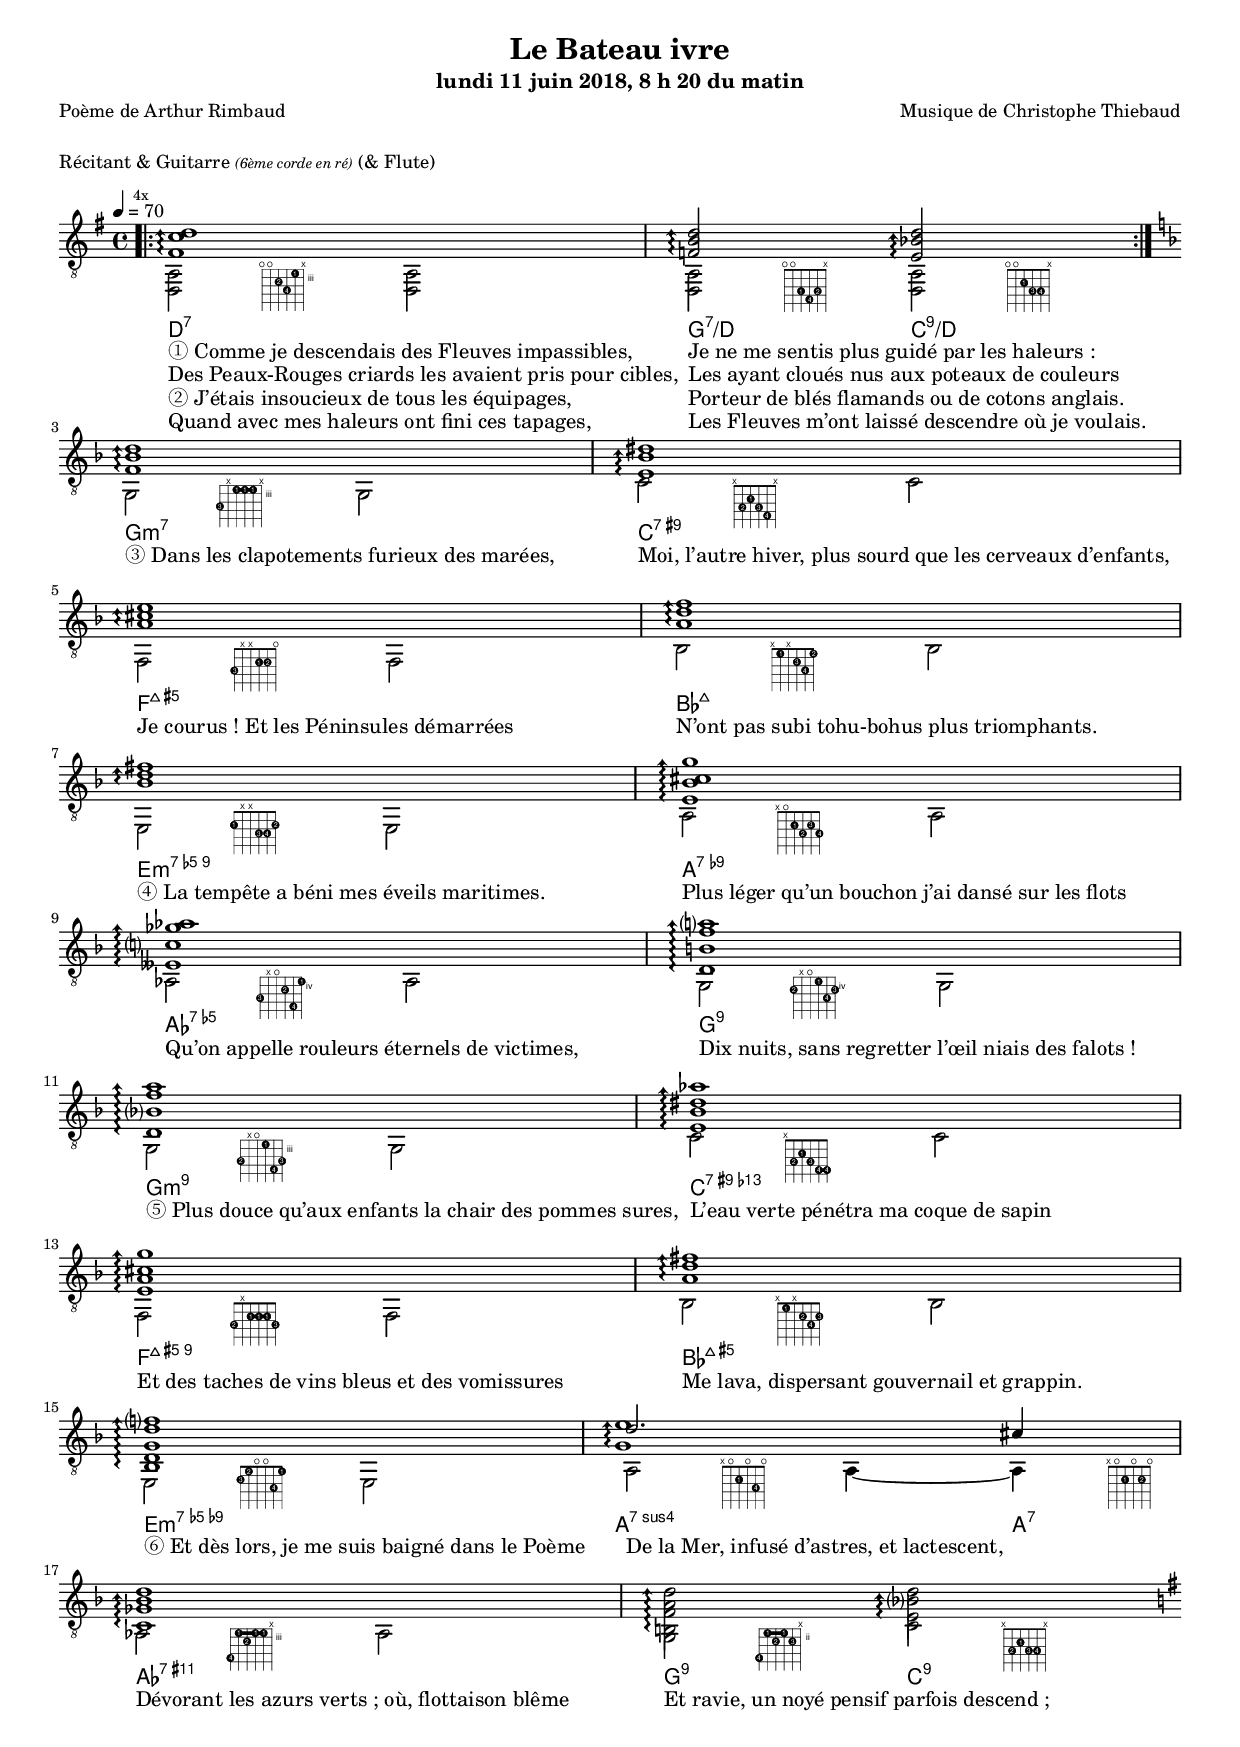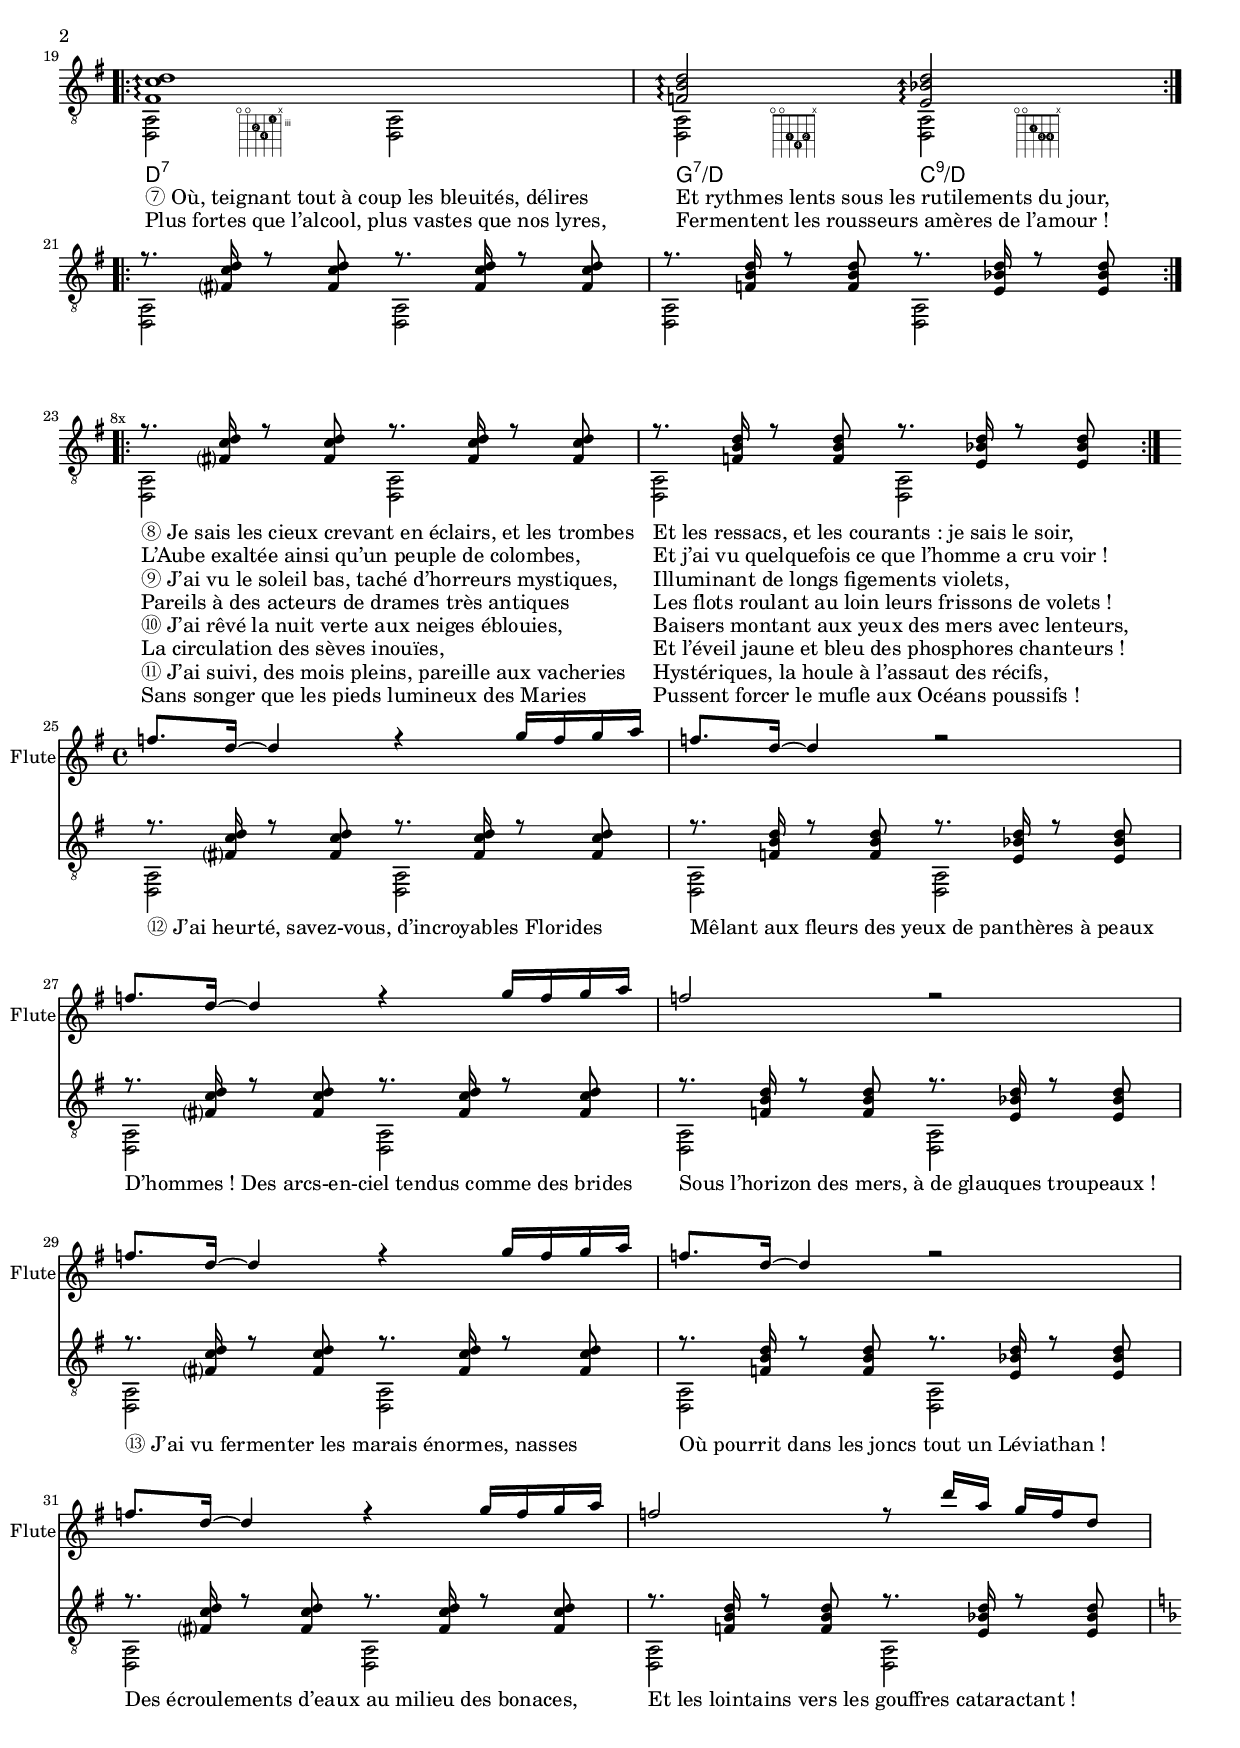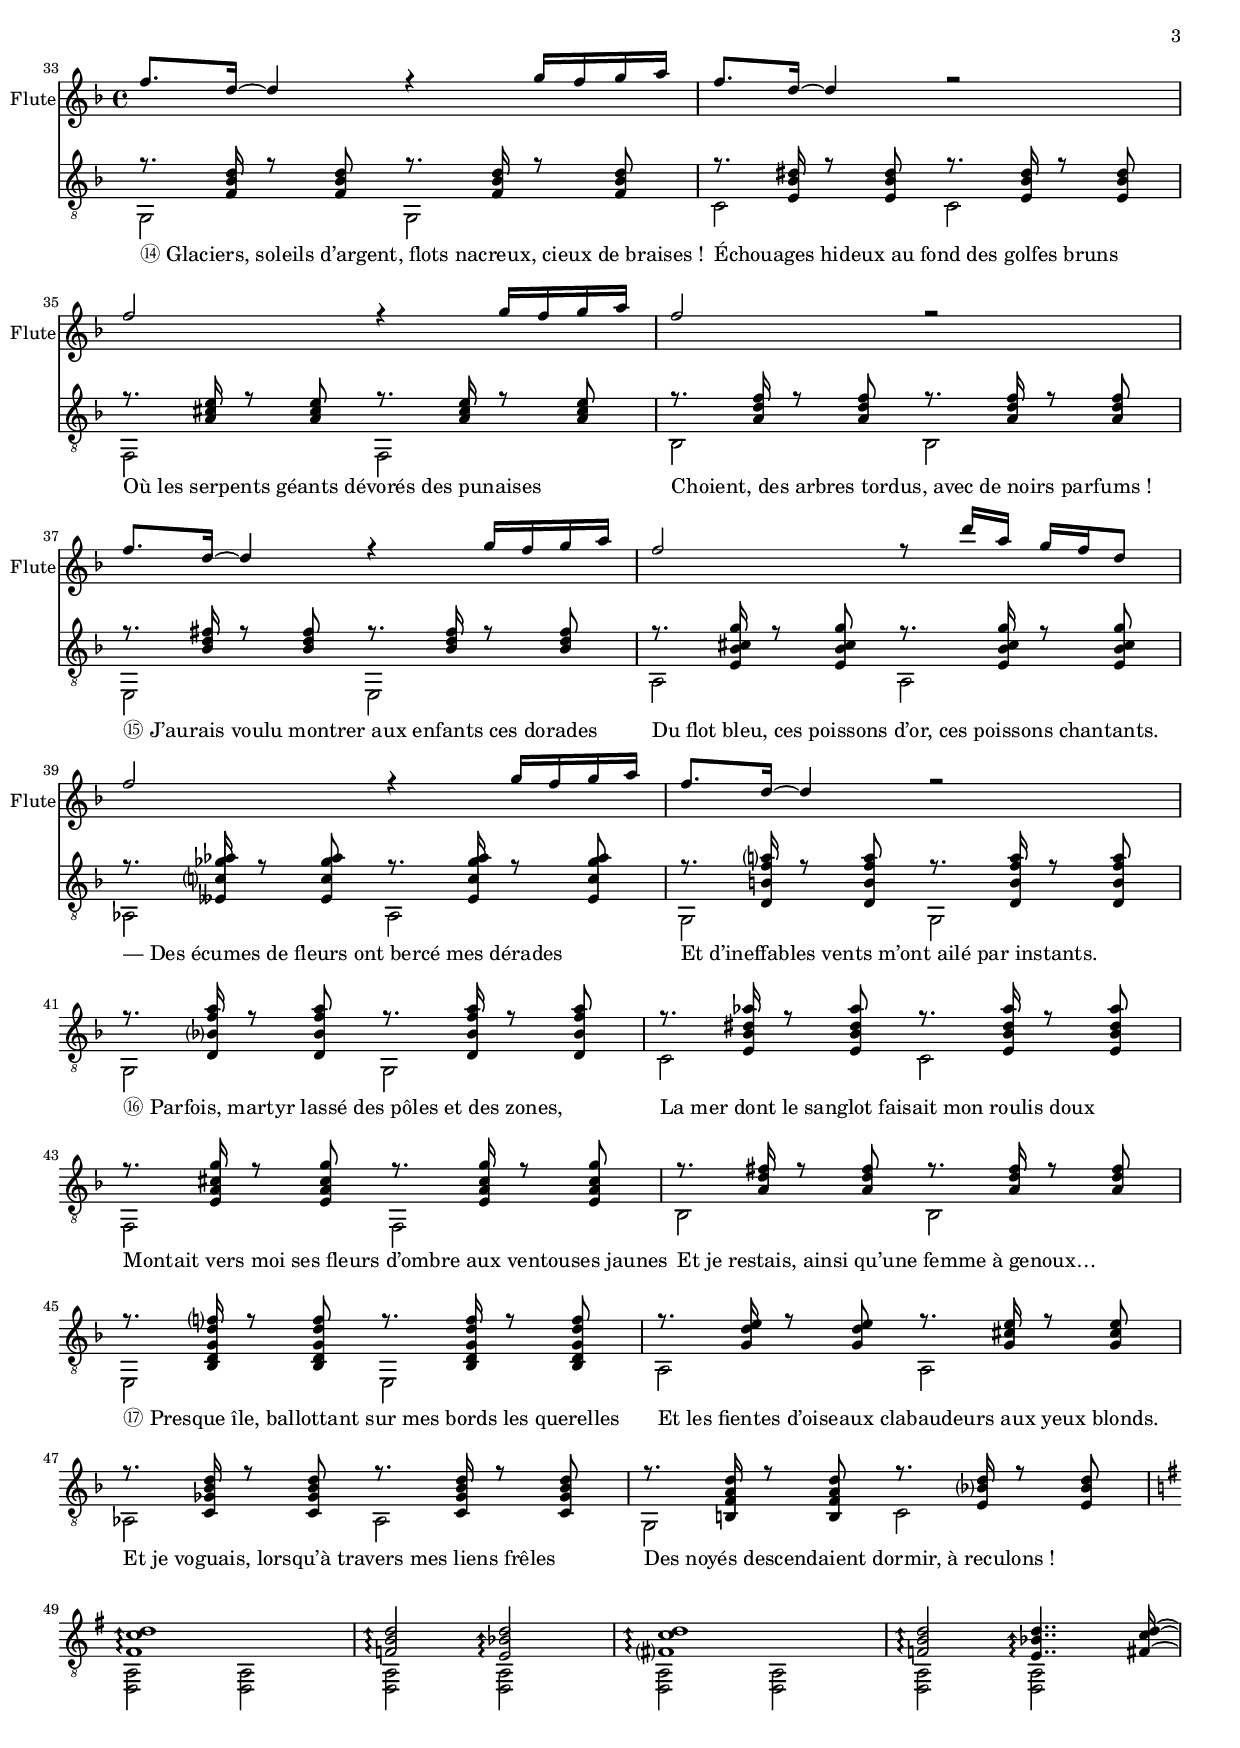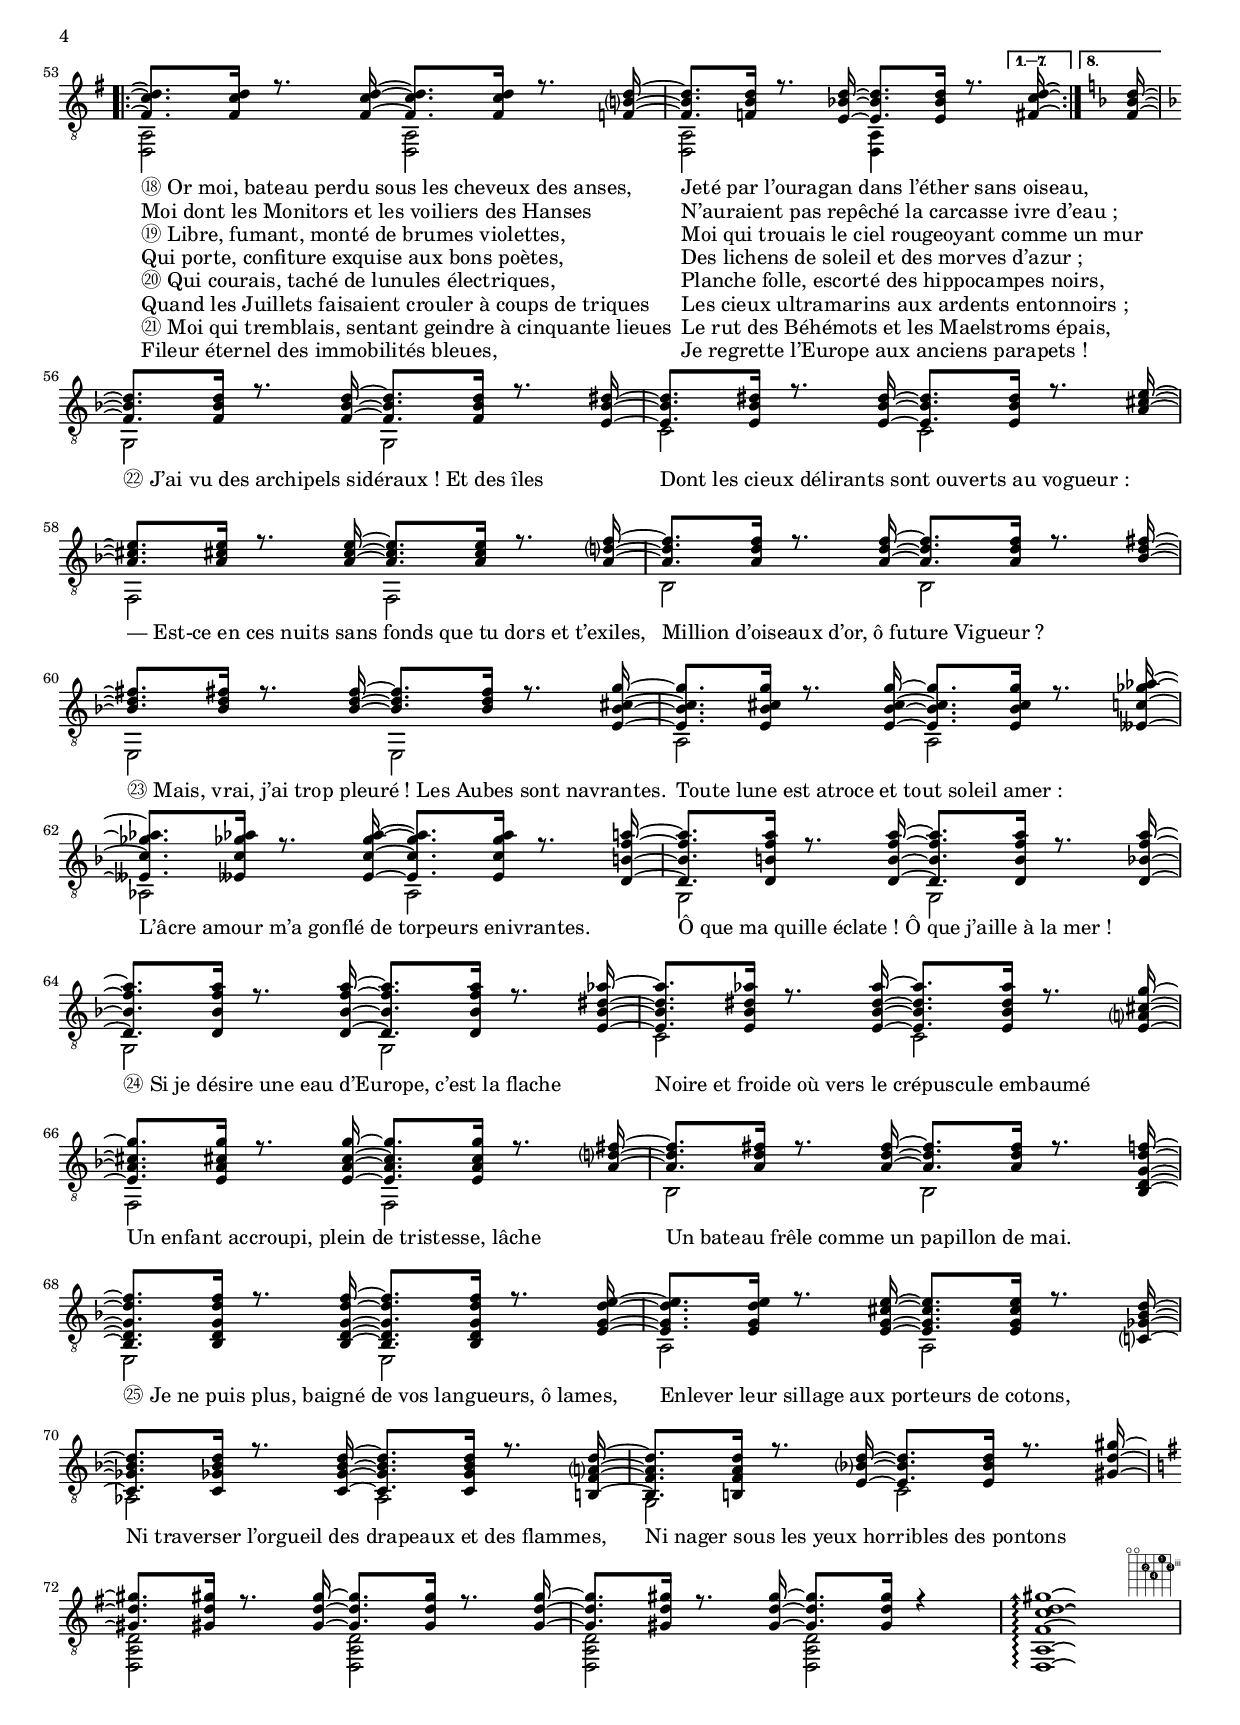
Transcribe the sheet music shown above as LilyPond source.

\version "2.22.0"

#(set-global-staff-size 16)

%{
\paper {
  page-count = #4
}
%}

textOne = \lyricmode {
  "① Comme je descendais des Fleuves impassibles, " " "
  "Je ne me sentis plus guidé par les haleurs : " " "
} textOneAndAHalf = \lyricmode {
  "Des Peaux-Rouges criards les avaient pris pour cibles, " " "
  "Les ayant cloués nus aux poteaux de couleurs " " "
} textTwo = \lyricmode {
  "② J’étais insoucieux de tous les équipages, " " "
  "Porteur de blés flamands ou de cotons anglais. " " "
} textTwoAndAHalf = \lyricmode {
  "Quand avec mes haleurs ont fini ces tapages, " " "
  "Les Fleuves m’ont laissé descendre où je voulais. " " "
}

textThreeFourFiveSix = \lyricmode {
  "③ Dans les clapotements furieux des marées, " " "
  "Moi, l’autre hiver, plus sourd que les cerveaux d’enfants,  " " "
  "Je courus ! Et les Péninsules démarrées " " "
  "N’ont pas subi tohu-bohus plus triomphants. " " "

  "④ La tempête a béni mes éveils maritimes. " " "
  "Plus léger qu’un bouchon j’ai dansé sur les flots " " "
  "Qu’on appelle rouleurs éternels de victimes, " " "
  "Dix nuits, sans regretter l’œil niais des falots ! " " "

  "⑤ Plus douce qu’aux enfants la chair des pommes sures, " " "
  "L’eau verte pénétra ma coque de sapin " " "
  "Et des taches de vins bleus et des vomissures " " "
  "Me lava, dispersant gouvernail et grappin. " " "

  "⑥ Et dès lors, je me suis baigné dans le Poème " " "
  "De la Mer, infusé d’astres, et lactescent, " " "
  "Dévorant les azurs verts ; où, flottaison blême " " "
  "Et ravie, un noyé pensif parfois descend ; " " "
}

textSeven=  \lyricmode {
  "⑦ Où, teignant tout à coup les bleuités, délires " " "
  "Et rythmes lents sous les rutilements du jour, " " "
} textSevenAndAHalf =  \lyricmode {
  "Plus fortes que l’alcool, plus vastes que nos lyres, " " "
  "Fermentent les rousseurs amères de l’amour ! " " "
}

textSilent =  \lyricmode {
  % https://www.compart.com/fr/unicode/U+00A0
  " " " "
  " " " "
}

textHeight =  \lyricmode {
  "⑧ Je sais les cieux crevant en éclairs, et les trombes " " "
  "Et les ressacs, et les courants : je sais le soir, " " "
} textHeightndAHalf = \lyricmode {
  "L’Aube exaltée ainsi qu’un peuple de colombes, " " "
  "Et j’ai vu quelquefois ce que l’homme a cru voir ! " " "
} textNine = \lyricmode {
  "⑨ J’ai vu le soleil bas, taché d’horreurs mystiques, " " "
  "Illuminant de longs figements violets, " " "
} textNineAndAHalf = \lyricmode {
  "Pareils à des acteurs de drames très antiques " " "
  "Les flots roulant au loin leurs frissons de volets ! " " "
} textTen = \lyricmode {
  "⑩ J’ai rêvé la nuit verte aux neiges éblouies, " " "
  "Baisers montant aux yeux des mers avec lenteurs, " " "
} textTenAndAHalf = \lyricmode {
  "La circulation des sèves inouïes, " " "
  "Et l’éveil jaune et bleu des phosphores chanteurs ! " " "
} textEleven = \lyricmode {
  "⑪ J’ai suivi, des mois pleins, pareille aux vacheries " " "
  "Hystériques, la houle à l’assaut des récifs, " " "
} textElevenAndAHalf = \lyricmode {
  "Sans songer que les pieds lumineux des Maries " " "
  "Pussent forcer le mufle aux Océans poussifs ! " " "
} textTwelve = \lyricmode {
  "⑫ J’ai heurté, savez-vous, d’incroyables Florides " " "
  "Mêlant aux fleurs des yeux de panthères à peaux " " "
} textTwelveAndAHalf = \lyricmode {
  "D’hommes ! Des arcs-en-ciel tendus comme des brides " " "
  "Sous l’horizon des mers, à de glauques troupeaux ! " " "
} textThirteen = \lyricmode {
  "⑬ J’ai vu fermenter les marais énormes, nasses " " "
  "Où pourrit dans les joncs tout un Léviathan ! " " "
} textThirteenAndAHalf = \lyricmode {
  "Des écroulements d’eaux au milieu des bonaces, " " "
  "Et les lointains vers les gouffres cataractant ! " " "
}

textFourteenFifteenSixteenSeventeen = \lyricmode {
  "⑭ Glaciers, soleils d’argent, flots nacreux, cieux de braises ! " " "
  "Échouages hideux au fond des golfes bruns " " "
  "Où les serpents géants dévorés des punaises " " "
  "Choient, des arbres tordus, avec de noirs parfums ! " " "

  "⑮ J’aurais voulu montrer aux enfants ces dorades " " "
  "Du flot bleu, ces poissons d’or, ces poissons chantants. " " "
  "— Des écumes de fleurs ont bercé mes dérades " " "
  "Et d’ineffables vents m’ont ailé par instants. " " "

  "⑯ Parfois, martyr lassé des pôles et des zones, " " "
  "La mer dont le sanglot faisait mon roulis doux " " "
  "Montait vers moi ses fleurs d’ombre aux ventouses jaunes " " "
  "Et je restais, ainsi qu’une femme à genoux… " " "

  "⑰ Presque île, ballottant sur mes bords les querelles " " "
  "Et les fientes d’oiseaux clabaudeurs aux yeux blonds. " " "
  "Et je voguais, lorsqu’à travers mes liens frêles " " "
  "Des noyés descendaient dormir, à reculons ! " " "
}

textEighteen = \lyricmode {
  "⑱ Or moi, bateau perdu sous les cheveux des anses, " " "
  "Jeté par l’ouragan dans l’éther sans oiseau, " " "
} textEighteenAndAHalf = \lyricmode {
  "Moi dont les Monitors et les voiliers des Hanses " " "
  "N’auraient pas repêché la carcasse ivre d’eau ; " " "
} textNineteen = \lyricmode {
  "⑲ Libre, fumant, monté de brumes violettes, " " "
  "Moi qui trouais le ciel rougeoyant comme un mur " " "
} textNineteenAndAHalf = \lyricmode {
  "Qui porte, confiture exquise aux bons poètes, " " "
  "Des lichens de soleil et des morves d’azur ; " " "
} textTwenty = \lyricmode {
  "⑳ Qui courais, taché de lunules électriques, " " "
  "Planche folle, escorté des hippocampes noirs, " " "
} textTwentyAndAHalf = \lyricmode {
  "Quand les Juillets faisaient crouler à coups de triques " " "
  "Les cieux ultramarins aux ardents entonnoirs ; " " "
} textTwentyOne = \lyricmode {
  "㉑ Moi qui tremblais, sentant geindre à cinquante lieues " " "
  "Le rut des Béhémots et les Maelstroms épais, " " "
} textTwentyOneAndAHalf = \lyricmode {
  "Fileur éternel des immobilités bleues, " " "
  "Je regrette l’Europe aux anciens parapets ! " " "
}

textTwentyTwoTwentyThreeTwentyFourTwentyFive = \lyricmode {
  "㉒ J’ai vu des archipels sidéraux ! Et des îles " " "
  "Dont les cieux délirants sont ouverts au vogueur : " " "
  "— Est-ce en ces nuits sans fonds que tu dors et t’exiles, " " "
  "Million d’oiseaux d’or, ô future Vigueur ? " " "

  "㉓ Mais, vrai, j’ai trop pleuré ! Les Aubes sont navrantes. " " "
  "Toute lune est atroce et tout soleil amer : " " "
  "L’âcre amour m’a gonflé de torpeurs enivrantes. " " "
  "Ô que ma quille éclate ! Ô que j’aille à la mer ! " " "

  "㉔ Si je désire une eau d’Europe, c’est la flache " " "
  "Noire et froide où vers le crépuscule embaumé " " "
  "Un enfant accroupi, plein de tristesse, lâche " " "
  "Un bateau frêle comme un papillon de mai. " " "

  "㉕ Je ne puis plus, baigné de vos langueurs, ô lames, " " "
  "Enlever leur sillage aux porteurs de cotons, " " "
  "Ni traverser l’orgueil des drapeaux et des flammes, " " "
  "Ni nager sous les yeux horribles des pontons " " "
}

#(define-markup-command
  (fret-diag layout props chord)
  (markup?) (
    interpret-markup layout props #{
      \markup {
        \hspace #13
        \override #'(fret-diagram-details . ((number-type . roman-lower) (finger-code . in-dot) (barre-type . straight))) {
          \fret-diagram-terse #chord
        }
      }
    #}
  )
)

reSept                      = \markup \fret-diag "o;o;4-2;5-4;3-1;x;"
solSeptReBasse              = \markup \fret-diag "o;o;3-1;4-4;3-2;x;"
doNeufReBasse               = \markup \fret-diag "o;o;2-1;3-3;3-4;x;"

solMineurSept               = \markup \fret-diag "5-3;x;3-1-(;3-1;3-1-);x;"
doSeptNeufDieze             = \markup \fret-diag "x;3-2;2-1;3-3;4-4;x;"
faQuinteAugm                = \markup \fret-diag "3-3;x;x;2-1;2-2;o;"
siSeptMaj                   = \markup \fret-diag "x;1-1;x;2-3;3-4;1-2;"
miMinSeptQuinteDimNeufDieze = \markup \fret-diag "2-1;x;x;3-3;3-4;2-2;"
laSeptNeufBemol             = \markup \fret-diag "x;o;2-1;3-2;2-3;3-4;"
laBemolSeptQuinteDim        = \markup \fret-diag "6-3;x;o;5-2;7-4;4-1;"
solSept                     = \markup \fret-diag "5-2;x;o;4-1;6-4;5-3;"

solMinNeuf                  = \markup \fret-diag "5-2;x;o;3-1;6-4-);5-3;"
doSeptNeufDiezeQuinteAugm   = \markup \fret-diag "x;3-2;2-1;3-3;4-4-(;4-4-);"
faQuinteAugmBis             = \markup \fret-diag "3-2;x;2-1-(;2-1;2-1-);3-3;"
siSeptMajQuinteAugm         = \markup \fret-diag "x;1-1;x;2-2;3-4;2-3;"
miMinSeptQuinteDimNeufBemol = \markup \fret-diag "2-3;1-2;o;o;3-4;1-1;"
laSeptSusQuatre             = \markup \fret-diag "x;o;2-1;o;3-4;o;"
laSept                      = \markup \fret-diag "x;o;2-1;o;2-2;o;"
laBemolNeufOnze             = \markup \fret-diag "6-4;3-1-(;4-2;3-1;3-1-);x;"
solNeuf                     = \markup \fret-diag "5-4;2-1-(;3-2;2-1-);3-3;x;"
doNeuf                      = \markup \fret-diag "x;3-2;2-1;3-3;3-4;x;"

reSeptOnzeDieze             = \markup \fret-diag "o;o;4-2;5-4;3-1;4-3;"

%% http://lsr.di.unimi.it/LSR/Item?id=465

rhythmTemplate =
#(define-scheme-function (parser location pattern) (ly:music?)
   (define-music-function (parser location chord) (ly:music?)
     (make-relative (chord) chord
                    (map-some-music
                     (lambda (m)
                       (and (music-is-of-type? m 'skip-event)
                            (let ((dur (ly:music-property m 'duration))
                                  (art (ly:music-property m 'articulations))
                                  (res (ly:music-deep-copy chord)))
                              ;; transfer duration of skip to all elements with duration
                              (for-some-music
                               (lambda (c)
                                 (and (ly:duration? (ly:music-property c 'duration))
                                      (begin
                                       (set! (ly:music-property c 'duration) dur)
                                       #t)))
                               res)
                              ;; transfer articulations of skip to all relevant targets
                              (for-some-music
                               (lambda (c)
                                 (let ((prop
                                        (cond ((music-is-of-type? c 'event-chord) 'elements)
                                              ((music-is-of-type? c 'rhythmic-event) 'articulations)
                                              (else #f))))
                                   (and prop
                                        (begin
                                         (set! (ly:music-property c prop)
                                               (append (ly:music-property c prop)
                                                       art))
                                         #t))))
                               res)
                              res)))
                     (ly:music-deep-copy pattern)))))

%%%%%%%%%%%%%%%%%%%%%%%

strumOne     = \rhythmTemplate     { r8.     s16 r8   s8       r8. s16 r8  s8 }
strumOneHalf = \rhythmTemplate     { r8.     s16 r8   s8       }
strumTwoInit = \rhythmTemplate     { s8.     s16 r8.      s16~ s8. s16 r8. }
strumTwo     = \rhythmTemplate {s16~ s8.     s16 r8.      s16~ s8. s16 r8. }
strumTwoHalf = \rhythmTemplate {s16~ s8.     s16 r8.      }
strumTwoEnd  = \rhythmTemplate {s16~ s8.     s16 r8.      s16~ s8. s16 r4     }

% couplet

coupletBasse = {
  \voiceTwo
  <d a>2-\reSept         <d a>                |
  <d a>- \solSeptReBasse <d a>-\doNeufReBasse |
}

coupletBasseSimple = {
  \voiceTwo
  <d a>2 <d a> |
  <d a>  <d a> |
}

couplet = {
  \voiceOne
  \arpeggioArrowUp
  <fis' c'' d''>1\arpeggio                         |
  <f'   b'  d''>2\arpeggio <e' bes' d''>2\arpeggio |
}

coupletStrum = {
  \voiceOne
  \strumOne     { <fis' c'' d''> }                                 |
  \strumOneHalf { <f'   b'  d''> } \strumOneHalf { <e' bes' d''> } |
}

% refrain

refrain = {
  \voiceOne
  <f'     bes'  d''           >1 \arpeggio |
  <e'     bes'  dis''         >  \arpeggio |
  <a'     cis'' e''           >  \arpeggio |
  <a'     d''   f''           >  \arpeggio |
  <bes'   d''   fis''         >  \arpeggio |
  <e'     bes'  cis'' g''     >  \arpeggio |
  <eeses' c''   ges'' aes''   >  \arpeggio |
  <d'     b'    f''   a''     >  \arpeggio |
%              
  <d'     bes'  f''   a''     >  \arpeggio |
  <e'     bes'  dis'' aes''   >  \arpeggio |
  <e'     a'    cis'' g''     >  \arpeggio |
  <a'     d''   fis''         >  \arpeggio |
  <bes    d'    g'    d'' f'' >  \arpeggio |
  <<              
    {              
      \voiceTwo              
      <g' e''>1 \arpeggio |
    }              
    \new Voice {              
      \voiceOne              
      d''2. cis''4        |
    }              
  >>              
  <c' ges' bes' d'' >1 \arpeggio                          |
  <b  f'   a'   d'' >2 \arpeggio <e' bes' d'' >2\arpeggio |
}

refrainStrum =  {
  \voiceOne
  \strumOne     { <f'     bes'  d''           > }                                  |
  \strumOne     { <e'     bes'  dis''         > }                                  |
  \strumOne     { <a'     cis'' e''           > }                                  |
  \strumOne     { <a'     d''   f''           > }                                  |
  \strumOne     { <bes'   d''   fis''         > }                                  |
  \strumOne     { <e'     bes'  cis'' g''     > }                                  |
  \strumOne     { <eeses' c''   ges'' aes''   > }                                  |
  \strumOne     { <d'     b'    f'' a''       > }                                  |
%
  \strumOne     { <d'     bes'  f''   a''     > }                                  |
  \strumOne     { <e'     bes'  dis'' aes''   > }                                  |
  \strumOne     { <e'     a'    cis'' g''     > }                                  |
  \strumOne     { <a'     d''   fis''         > }                                  |
  \strumOne     { <bes    d'    g'    d'' f'' > }                                  |
  \strumOneHalf { <g'     d''   e''           > } \strumOneHalf {<g' cis'' e''> }  |
  \strumOne     { <c'     ges'  bes' d''      > }                                  |
  \strumOneHalf { <b      f'    a'   d''      > } \strumOneHalf {<e' bes' d'' > }  |
}

% refrain
refrainStrunBis =  {
  \voiceOne
  \strumTwoInit { <f'     bes'  d''           >}
  \strumTwo     { <e'     bes'  dis''         >}
  \strumTwo     { <a'     cis'' e''           >}
  \strumTwo     { <a'     d''   f''           >}
  \strumTwo     { <bes'   d''   fis''         >}
  \strumTwo     { <e'     bes'  cis'' g''     >}
  \strumTwo     { <eeses' c''   ges'' aes''   >}
  \strumTwo     { <d'     b'    f''   a''     >}
%
  \strumTwo     { <d'     bes'  f''   a''     >}
  \strumTwo     { <e'     bes'  dis'' aes''   >}
  \strumTwo     { <e'     a'    cis'' g''     >}
  \strumTwo     { <a'     d''   fis''         >}
  \strumTwo     { <bes    d'    g'    d'' f'' >}
  \strumTwoHalf { <e'     g'    d''   e''     >} \strumTwoHalf { <e' g' cis'' e'' >}
  \strumTwo     { <c'     ges'  bes'  d''     >}
  \strumTwoHalf { <b      f'    a'    d''     >} \strumTwoHalf { <e'    bes'  d'' >}
} 

refrainBasse =  {
  \voiceTwo
  g2-  \solMineurSept               g              |
  c'-  \doSeptNeufDieze             c'             |
  f-   \faQuinteAugm                f              |
  bes- \siSeptMaj                   bes            |
  e-   \miMinSeptQuinteDimNeufDieze e              |
  a-   \laSeptNeufBemol             a              |
  aes- \laBemolSeptQuinteDim        aes            |
  g-   \solSept                     g              |
%
  g-   \solMinNeuf                  g              |
  c'-  \doSeptNeufDiezeQuinteAugm   c'             |
  f-   \faQuinteAugmBis             f              |
  bes- \siSeptMajQuinteAugm         bes            |
  e-   \miMinSeptQuinteDimNeufBemol e              |
  a2-  \laSeptSusQuatre             a4~ a4-\laSept |
  aes2-\laBemolNeufOnze             aes            |
  g-   \solNeuf                     c'-\doNeuf     |
}

refrainBasseSimple = {
  \voiceTwo
  g2  g    |
  c'  c'   |
  f   f    |
  bes bes  |
  e   e    |
  a   a    |
  as  as   |
  g   g    |
%
  g   g    |
  c'  c'   |
  f   f    |
  bes bes  |
  e   e    |
  a   a    |
  as  as   |
  g   c'   |
}

% coda

codaBasse = {
  \repeat unfold 4 <d a d'>2
}

codaStrumBis = {
  \arpeggioArrowUp
  \strumTwo    { <gis' d'' gis''> } 
  \strumTwoEnd { <gis' d'' gis''> } 
  <d a fis' c'' d'' gis''>1-\reSeptOnzeDieze
  \arpeggio
  \laissezVibrer
}

%%%%%%%%%%%%%%%%%%%%%%%%%%%%%%%%%%%%%%%%%%%%%%

\header {
  title = "Le Bateau ivre"
  subtitle = \markup { \abs-fontsize #10 "lundi 11 juin 2018, 8 h 20 du matin"}
  poet = "Poème de Arthur Rimbaud"
  composer = "Musique de Christophe Thiebaud"
}

\markup {
  \vspace #1
}

\markup { "Récitant & Guitarre" { \abs-fontsize #7 \italic "(6ème corde en ré)" } "(& Flute)" }

\score {

  \new Staff = "main" \transpose c' c {

    \set Staff.midiInstrument = "acoustic guitar (nylon)"
    \set Voice.midiInstrument = "acoustic guitar (nylon)"
    \set ChordNames.midiInstrument = "acoustic guitar (nylon)"

    \tempo 4 = 70

    % { part I
    <<
      % {
      \new ChordNames {
        \chordmode {
          d1:7                  |
          g2:7/d        c:9/d   |

          g1:m7                 |
          c:7.9+                |
          f:7+.5+               |
          bes:7+                |
          e:m7.5-.9             |
          a:7.9-                |
          aes:7.5-              |
          g:7.9                 |

          g:m7.9                |
          c:7.9+.13-            |
          f:7+.5+.9             |
          bes:7+.5+             |
          e:m7.5-.9-            |
          a2.:7sus4     a4:7    |
          aes1:7.9.11+          |
          g2:9          c:9     |

          d1:7                  |
          g2:7/d        c:9/d   |
        }
      }
      %}
      \new Voice = "basseI" {
        \set midiInstrument = "acoustic bass"
        \voiceTwo

        \key g \major
        \bar ".|:"
        \mark \markup {\tiny  "4x"}
        \repeat volta 4 \coupletBasse
        \break

        \key d \minor
        \refrainBasse
        \break

        \key g \major
        \bar ".|:"
        \repeat volta 2 \coupletBasse
        \break
      }
      \new Voice = "accordsI" {
        \set midiInstrument = "acoustic guitar (nylon)"
        \voiceOne

        \repeat volta 4 \couplet
        \refrain
        \repeat volta 2 \couplet
      }
      \new Lyrics \lyricsto "basseI" {
        <<
          \textOne
          \new Lyrics {
            \set associatedVoice = "basseI"
            \textOneAndAHalf
          }
          \new Lyrics {
            \set associatedVoice = "basseI"
            \textTwo
          }
          \new Lyrics {
            \set associatedVoice = "basseI"
            \textTwoAndAHalf
          }
        >>
        \textThreeFourFiveSix
        <<
          \textSeven

          \new Lyrics {
            \set associatedVoice = "basseI"
            \textSevenAndAHalf
          }
        >>
      }
    >>
    % end of part I
    %}

    % { part II
    <<
      \new Voice = "basseII" {
        \set midiInstrument = "acoustic bass"
        \voiceTwo
        \bar ":|.|:"
        \repeat volta 2 \coupletBasseSimple
        \break

        \bar ":|.|:"
        \mark \markup { \tiny  "8x"}
        \repeat volta 8 \coupletBasseSimple
        \break
        <<
          \new Staff \with {
            instrumentName = "Flute"
            shortInstrumentName = "Flute"
            alignAboveContext = #"main"
          } \relative d''' {
            \new Voice {
              \set midiInstrument = "flute"
              \voiceOne
              \key g \major
              \clef treble
              f8. d16~ d4  r4        g16 f g a |
              f8. d16~ d4  r2                  |
              f8. d16~ d4  r4        g16 f g a |
              f2           r2                  |
              f8. d16~ d4  r4        g16 f g a |
              f8. d16~ d4  r2                  |
              f8. d16~ d4  r4        g16 f g a |
              f2           r8 d'16 a g   f d8  |
            }
          }
          \repeat unfold 4 \coupletBasseSimple
          \break
        >> 
        <<
          \new Staff \with {
            instrumentName = "Flute"
            shortInstrumentName = "Flute"
            alignAboveContext = #"main"
          } \relative d''' {
            \new Voice {
              \set midiInstrument = "flute"
              \voiceOne
              \key d \minor
              \clef treble
              f8. d16~ d4  r4        g16 f g a |
              f8. d16~ d4  r2                  |
              f2           r4        g16 f g a |
              f2           r2                  |
              f8. d16~ d4  r4        g16 f g a |
              f2           r8 d'16 a g   f d8  |
              f2           r4        g16 f g a |
              f8. d16~ d4  r2                  |
            }
          }
          \key d \minor
          \refrainBasseSimple
        >>

      }
      \new Voice = "accordsII" {
        \set midiInstrument = "acoustic guitar (nylon)"
        \voiceOne
        \repeat volta 2 \coupletStrum
        \repeat volta 8 \coupletStrum
        \repeat unfold 4 \coupletStrum
        \refrainStrum
      }
      \new Lyrics \lyricsto "basseII" {
        \textSilent
        <<
          \textHeight

          \new Lyrics {
            \set associatedVoice = "basseII"
            \textHeightndAHalf
          }
          \new Lyrics {
            \set associatedVoice = "basseII"
            \textNine
          }
          \new Lyrics {
            \set associatedVoice = "basseII"
            \textNineAndAHalf
          }
          \new Lyrics {
            \set associatedVoice = "basseII"
            \textTen
          }
          \new Lyrics {
            \set associatedVoice = "basseII"
            \textTenAndAHalf
          }
          \new Lyrics {
            \set associatedVoice = "basseII"
            \textEleven
          }
          \new Lyrics {
            \set associatedVoice = "basseII"
            \textElevenAndAHalf
          }
        >>
        \textTwelve
        \textTwelveAndAHalf
        \textThirteen
        \textThirteenAndAHalf
        \textFourteenFifteenSixteenSeventeen
      }
    >>
    % end of part II
    %}
    % { part III
    <<
      \new Voice = "basseIII" {
        \set midiInstrument = "acoustic bass"
        \voiceTwo
        \break
        \key g \major
        \coupletBasseSimple
        \coupletBasseSimple
        \break

        \repeat volta 8 {<d a>2 <d a> | <d a> <d a>4 \hideNotes r8. \unHideNotes }
        \alternative {
          { \hideNotes r16 \unHideNotes }
          { \hideNotes r16 \unHideNotes }
        }
        \break

        \key d \minor
        \refrainBasseSimple
        \break

        \key g \major
        \codaBasse
      }
      \new Voice = "accordsIII" {
        \set midiInstrument = "acoustic guitar (nylon)"
        \voiceOne
        \couplet
        {
          \voiceOne
          <fis' c'' d''>1 \arpeggio
          |
          <f' b' d''>2 \arpeggio
          <e' bes' d''>4.. \arpeggio
          <fis' c''  d''>16~
          |
        }
        \repeat volta 8 {
          {
            \voiceOne
            \strumTwoInit {<fis' c''  d''>}
            \strumTwoHalf {<f'   b'   d''>}   
            \strumTwoHalf {<e'   bes' d''>} 
          }
        }
        \alternative {
          {
            \partial 16 <fis' c''  d''>16\laissezVibrer
          }
          {
            \key d \minor
            \partial 16 <f' bes' d''>16~
          }
        }
        \break
        \refrainStrunBis
        \codaStrumBis
      }
      \new Lyrics \lyricsto "basseIII" {
        \textSilent
        \textSilent
        <<
          \textEighteen

          \new Lyrics {
            \set associatedVoice = "basseIII"
            \textEighteenAndAHalf
          }
          \new Lyrics {
            \set associatedVoice = "basseIII"
            \textNineteen
          }
          \new Lyrics {
            \set associatedVoice = "basseIII"
            \textNineteenAndAHalf
          }
          \new Lyrics {
            \set associatedVoice = "basseIII"
            \textTwenty
          }
          \new Lyrics {
            \set associatedVoice = "basseIII"
            \textTwentyAndAHalf
          }
          \new Lyrics {
            \set associatedVoice = "basseIII"
            \textTwentyOne
          }
          \new Lyrics {
            \set associatedVoice = "basseIII"
            \textTwentyOneAndAHalf
          }
        >>
        \textTwentyTwoTwentyThreeTwentyFourTwentyFive
      }

    >>
    % end of part III
    %}

  }


  \layout {
    \clef "treble_8"
    \time 4/4
    indent = #0
    \override LyricText.self-alignment-X = #LEFT
    \accidentalStyle modern-voice-cautionary
    % \override Lyrics.LyricText.font-size = #-1
  }

  \midi {
    \tempo 4 = 70
    \context {
      \Staff
      \remove "Staff_performer"
    }
    \context {
      \Voice
      \consists "Staff_performer"
    }  }
}

